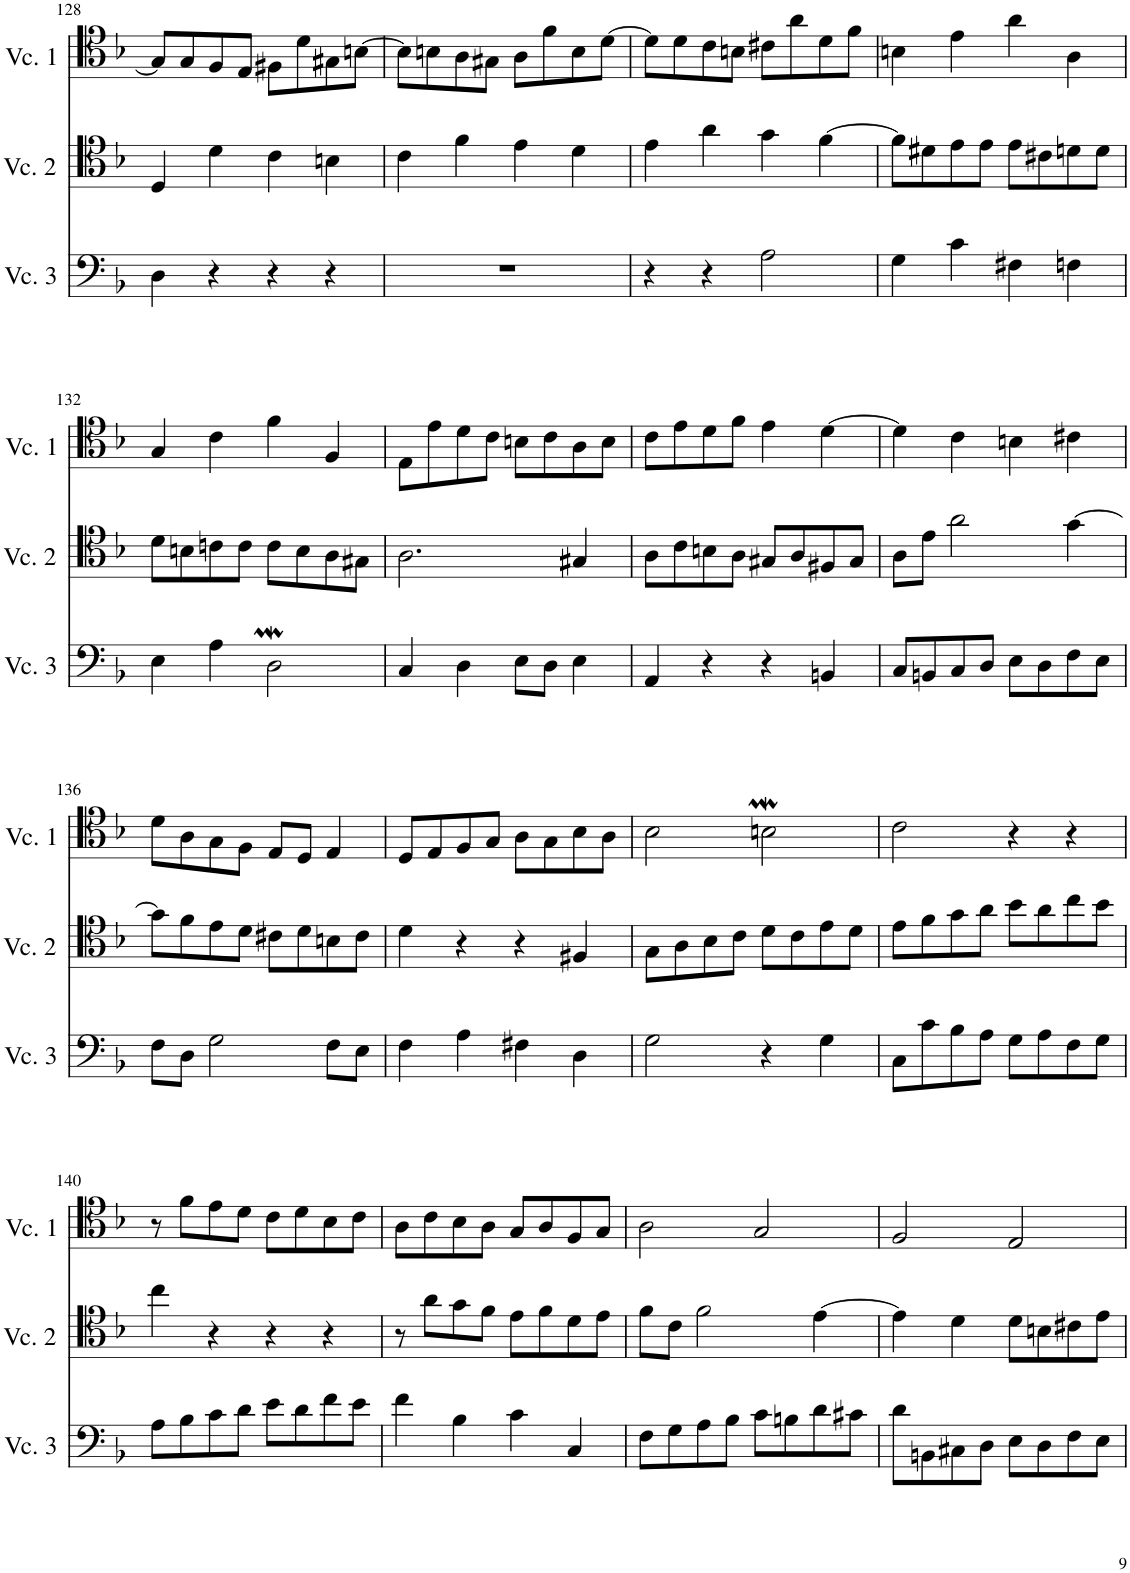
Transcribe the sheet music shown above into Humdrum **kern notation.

**kern	**kern	**kern
*part3	*part2	*part1
*staff3	*staff2	*staff1
*I"Cello 3	*I"Cello 2	*I"Cello 1
!!LO:PB:g=z
*clefF4	*clefC4	*clefC4
*k[b-]	*k[b-]	*k[b-]
*M2/2	*M2/2	*M2/2
*met(c|)	*met(c|)	*met(c|)
=128	=128	=128
4D\	4D/	8G/L]
.	.	8G/
4r	4d\	8F/
.	.	8E/J
4r	4c\	8F#X\L
.	.	8d\
4r	4Bn\	8G#X\
.	.	[8Bn\J
=129	=129	=129
1r	4c\	8B\L]
.	.	8Bn\
.	4f\	8A\
.	.	8G#X\J
.	4e\	8A\L
.	.	8f\
.	4d\	8B\
.	.	[8d\J
=130	=130	=130
4r	4e\	8d\L]
.	.	8d\
4r	4a\	8c\
.	.	8Bn\J
2A\	4g\	8c#X\L
.	.	8a\
.	[4f\	8d\
.	.	8f\J
=131	=131	=131
4G\	8f\L]	4Bn\
.	8d#X\	.
4c\	8e\	4e\
.	8e\J	.
4F#X\	8e\L	4a\
.	8c#X\	.
4Fn\	8dn\	4A\
.	8d\J	.
!!LO:LB:g=z
=132	=132	=132
4E\	8d\L	4G/
.	8Bn\	.
4A\	8cn\	4c\
.	8c\J	.
2DW\	8c\L	4f\
.	8B\	.
.	8A\	4F/
.	8G#X\J	.
=133	=133	=133
4C/	2.A\	8E\L
.	.	8e\
4D\	.	8d\
.	.	8c\J
8E\L	.	8Bn\L
8D\J	.	8c\
4E\	4G#X/	8A\
.	.	8B\J
=134	=134	=134
4AA/	8A\L	8c\L
.	8c\	8e\
4r	8Bn\	8d\
.	8A\J	8f\J
4r	8G#X/L	4e\
.	8A/	.
4BBn/	8F#X/	[4d\
.	8G#/J	.
=135	=135	=135
8C/L	8A\L	4d\]
8BBn/	8e\J	.
8C/	2a\	4c\
8D/J	.	.
8E\L	.	4Bn\
8D\	.	.
8F\	[4g\	4c#X\
8E\J	.	.
!!LO:LB:g=z
=136	=136	=136
8F\L	8g\L]	8d\L
8D\J	8f\	8A\
2G\	8e\	8G\
.	8d\J	8F\J
.	8c#X\L	8E/L
.	8d\	8D/J
8F\L	8Bn\	4E/
8E\J	8c#\J	.
=137	=137	=137
4F\	4d\	8D/L
.	.	8E/
4A\	4r	8F/
.	.	8G/J
4F#X\	4r	8A\L
.	.	8G\
4D\	4F#X/	8B-\
.	.	8A\J
=138	=138	=138
2G\	8G\L	2B-\
.	8A\	.
.	8B-\	.
.	8c\J	.
4r	8d\L	2BnW\
.	8c\	.
4G\	8e\	.
.	8d\J	.
=139	=139	=139
8C\L	8e\L	2c\
8c\	8f\	.
8B-\	8g\	.
8A\J	8a\J	.
8G\L	8b-\L	4r
8A\	8a\	.
8F\	8cc\	4r
8G\J	8b-\J	.
!!LO:LB:g=z
=140	=140	=140
8A\L	4cc\	8r
8B-\	.	8f\L
8c\	4r	8e\
8d\J	.	8d\J
8e\L	4r	8c\L
8d\	.	8d\
8f\	4r	8B-\
8e\J	.	8c\J
=141	=141	=141
4f\	8r	8A\L
.	8a\L	8c\
4B-\	8g\	8B-\
.	8f\J	8A\J
4c\	8e\L	8G/L
.	8f\	8A/
4C/	8d\	8F/
.	8e\J	8G/J
=142	=142	=142
8F\L	8f\L	2A\
8G\	8c\J	.
8A\	2f\	.
8B-\J	.	.
8c\L	.	2G/
8Bn\	.	.
8d\	[4e\	.
8c#X\J	.	.
=143	=143	=143
8d\L	4e\]	2F/
8BBn\	.	.
8C#X\	4d\	.
8D\J	.	.
8E\L	8d\L	2E/
8D\	8Bn\	.
8F\	8c#X\	.
8E\J	8e\J	.
=	=	=
*-	*-	*-
